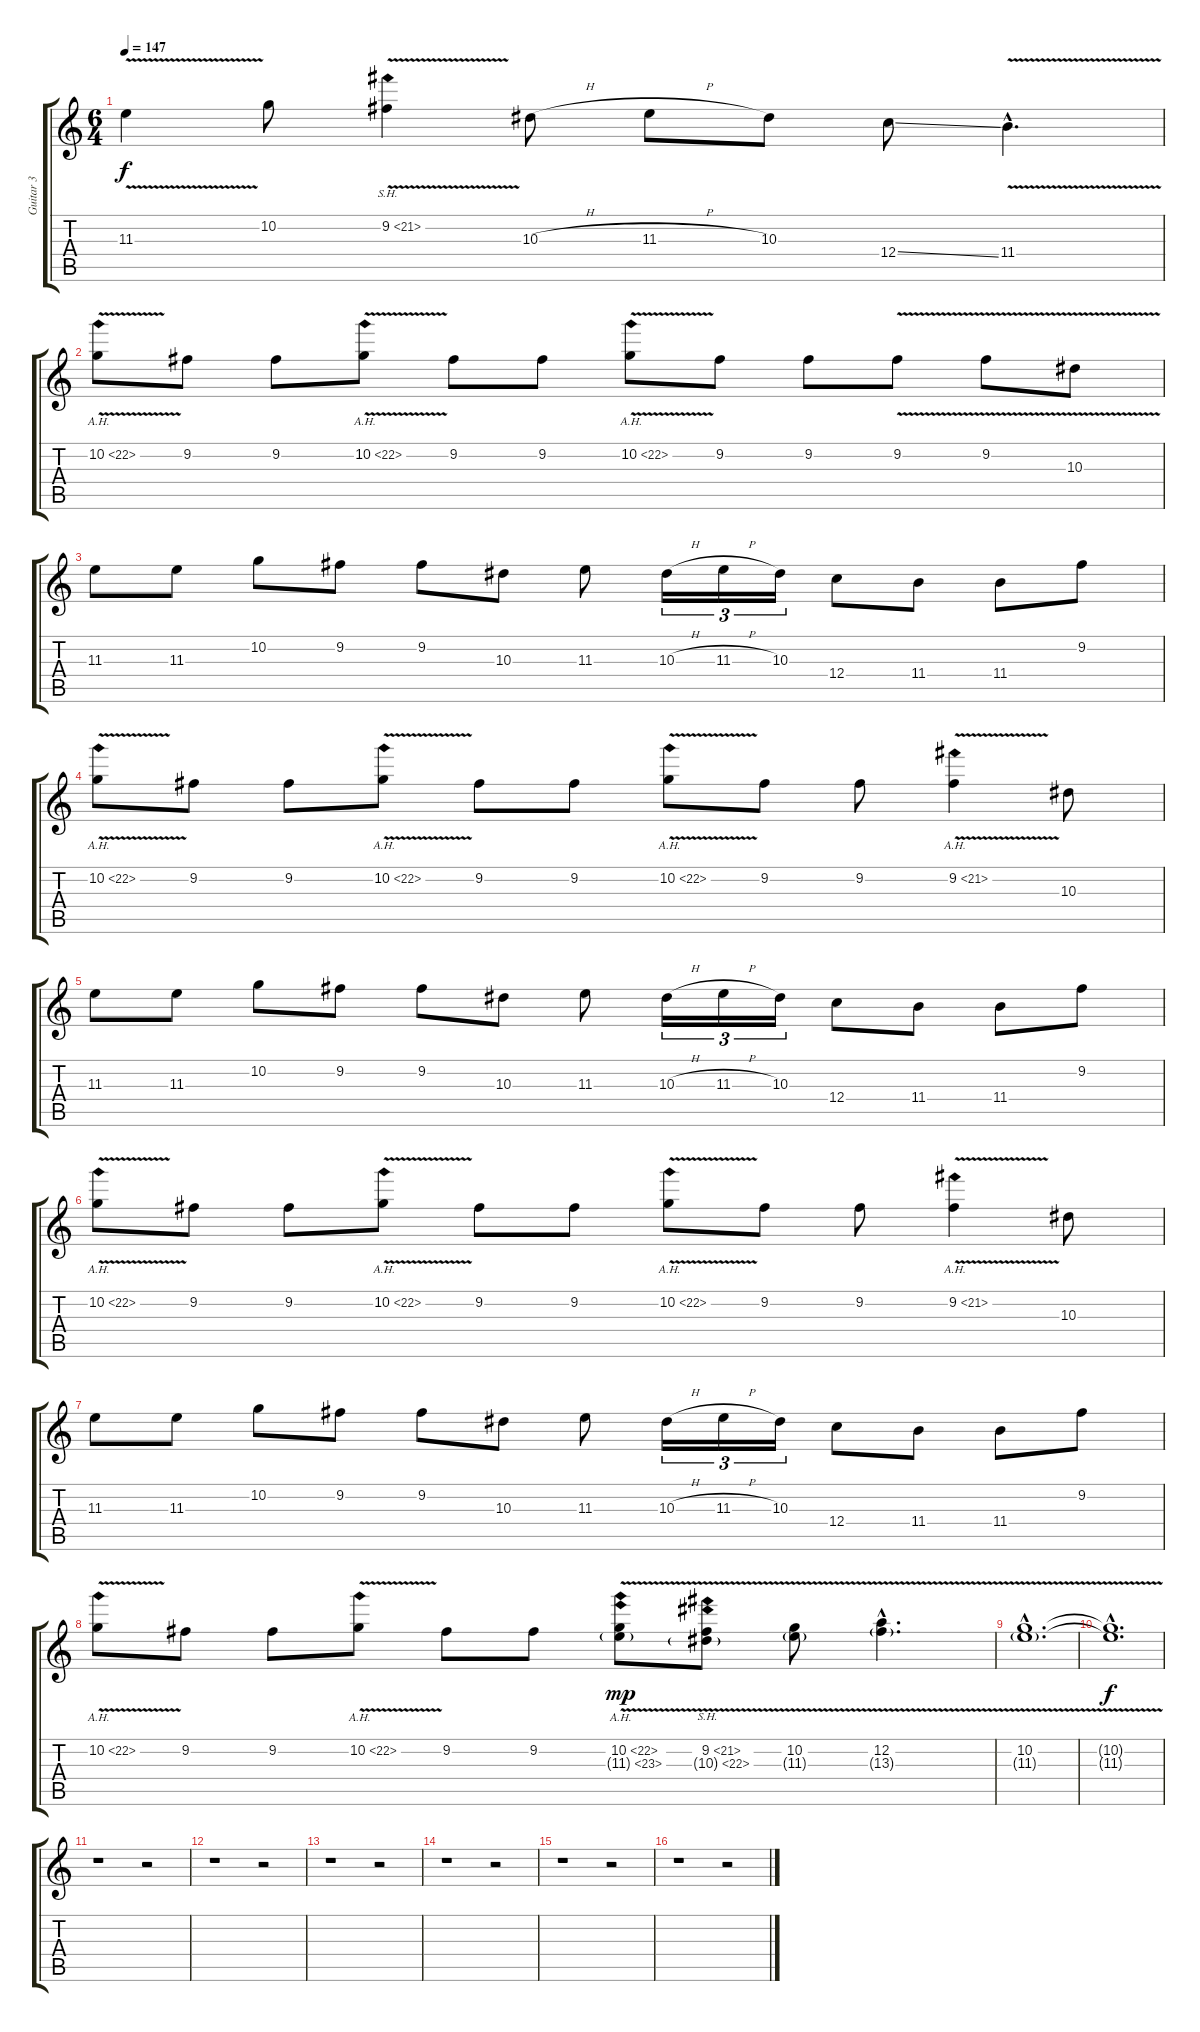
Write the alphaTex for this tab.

\track ("Guitar 3" "Guitar 3") {instrument distortionguitar}
\staff {score tabs}
\tuning (D4 A3 F3 C3 G2 C2) {hide}
\ts (6 4)
\tempo 147
\clef g2
\ks c
11.3{v}.4{dy f} 10.2.8 9.2{sh 12 v}.4 10.3{h}.8 11.3{h}.8 10.3.8 12.4{ss}.8 11.4{v hac}.4{d} |
\section ("" "")
10.2{ah 12 v}.8 9.2.8 9.2.8 10.2{ah 12 v}.8 9.2.8 9.2.8 10.2{ah 12 v}.8 9.2.8 9.2.8 9.2{v}.8 9.2{v}.8 10.3{v}.8 |
11.3.8 11.3.8 10.2.8 9.2.8 9.2.8 10.3.8 11.3.8 10.3{h}.16{tu (3 2)} 11.3{h}.16{tu (3 2)} 10.3.16{tu (3 2)} 12.4.8 11.4.8 11.4.8 9.2.8 |
10.2{ah 12 v}.8 9.2.8 9.2.8 10.2{ah 12 v}.8 9.2.8 9.2.8 10.2{ah 12 v}.8 9.2.8 9.2.8 9.2{ah 12 v}.4 10.3.8 |
11.3.8 11.3.8 10.2.8 9.2.8 9.2.8 10.3.8 11.3.8 10.3{h}.16{tu (3 2)} 11.3{h}.16{tu (3 2)} 10.3.16{tu (3 2)} 12.4.8 11.4.8 11.4.8 9.2.8 |
10.2{ah 12 v}.8 9.2.8 9.2.8 10.2{ah 12 v}.8 9.2.8 9.2.8 10.2{ah 12 v}.8 9.2.8 9.2.8 9.2{ah 12 v}.4 10.3.8 |
11.3.8 11.3.8 10.2.8 9.2.8 9.2.8 10.3.8 11.3.8 10.3{h}.16{tu (3 2)} 11.3{h}.16{tu (3 2)} 10.3.16{tu (3 2)} 12.4.8 11.4.8 11.4.8 9.2.8 |
10.2{ah 12 v}.8 9.2.8 9.2.8 10.2{ah 12 v}.8 9.2.8 9.2.8 (10.2{ah 12 v} 11.3{ah 12 g}).8{dy mp} (9.2{sh 12 v} 10.3{sh 12 g}).8 (10.2{v} 11.3{g}).8 (12.2{v hac} 13.3{g hac}).4{d} |
\section ("" "")
(10.2{v hac} 11.3{v g hac}).1{d volume 0} |
(10.2{hac t} 11.3{hac t}).1{d dy f} |
r.1 r.2 |
r.1 r.2 |
r.1 r.2 |
r.1 r.2 |
r.1 r.2 |
r.1 r.2
